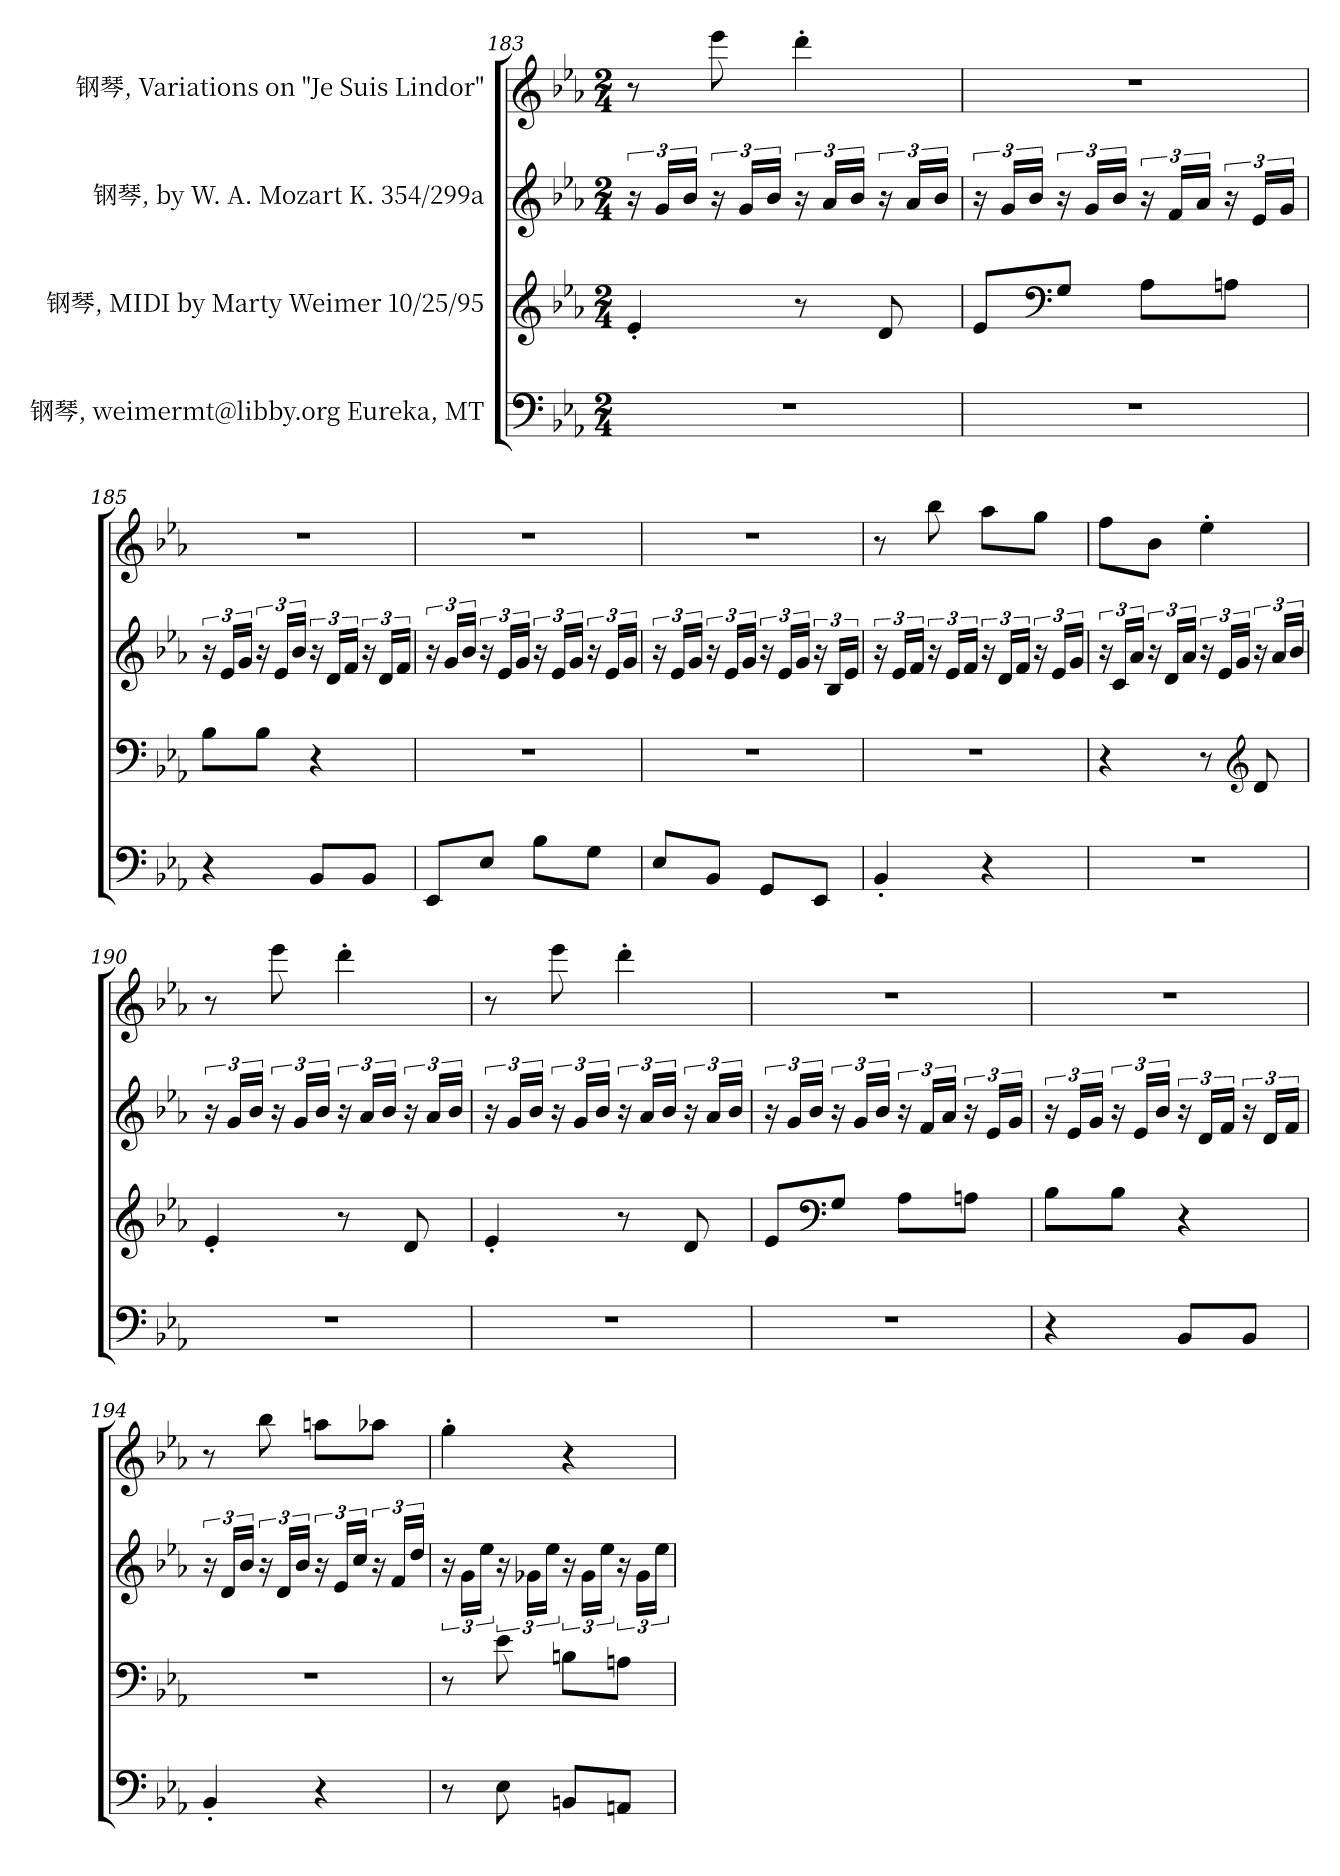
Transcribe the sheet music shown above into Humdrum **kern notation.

**kern	**kern	**kern	**kern
*part4	*part3	*part2	*part1
*staff4	*staff3	*staff2	*staff1
*I"钢琴, weimermt@libby.org  Eureka, MT	*I"钢琴, MIDI by Marty Weimer 10/25/95	*I"钢琴, by W. A. Mozart  K. 354/299a	*I"钢琴, Variations on &quot;Je Suis Lindor&quot;
*clefF4	*clefG2	*clefG2	*clefG2
*k[b-e-a-]	*k[b-e-a-]	*k[b-e-a-]	*k[b-e-a-]
*M2/4	*M2/4	*M2/4	*M2/4
=183	=183	=183	=183
2r	4e-'/	24r	8r
.	.	24g/LL	.
.	.	24b-/JJ	.
.	.	24r	8eee-\
.	.	24g/LL	.
.	.	24b-/JJ	.
.	8r	24r	4ddd'\
.	.	24a-/LL	.
.	.	24b-/JJ	.
.	8d/	24r	.
.	.	24a-/LL	.
.	.	24b-/JJ	.
!!LO:LB:g=z
=184	=184	=184	=184
2r	8e-/L	24r	2r
.	.	24g/LL	.
.	.	24b-/JJ	.
*	*clefF4	*	*
.	8G/J	24r	.
.	.	24g/LL	.
.	.	24b-/JJ	.
.	8A-\L	24r	.
.	.	24f/LL	.
.	.	24a-/JJ	.
.	8An\J	24r	.
.	.	24e-/LL	.
.	.	24g/JJ	.
=185	=185	=185	=185
4r	8B-\L	24r	2r
.	.	24e-/LL	.
.	.	24g/JJ	.
.	8B-\J	24r	.
.	.	24e-/LL	.
.	.	24b-/JJ	.
8BB-/L	4r	24r	.
.	.	24d/LL	.
.	.	24f/JJ	.
8BB-/J	.	24r	.
.	.	24d/LL	.
.	.	24f/JJ	.
=186	=186	=186	=186
8EE-/L	2r	24r	2r
.	.	24g/LL	.
.	.	24b-/JJ	.
8E-/J	.	24r	.
.	.	24e-/LL	.
.	.	24g/JJ	.
8B-\L	.	24r	.
.	.	24e-/LL	.
.	.	24g/JJ	.
8G\J	.	24r	.
.	.	24e-/LL	.
.	.	24g/JJ	.
!!LO:LB:g=z
=187	=187	=187	=187
8E-/L	2r	24r	2r
.	.	24e-/LL	.
.	.	24g/JJ	.
8BB-/J	.	24r	.
.	.	24e-/LL	.
.	.	24g/JJ	.
8GG/L	.	24r	.
.	.	24e-/LL	.
.	.	24g/JJ	.
8EE-/J	.	24r	.
.	.	24B-/LL	.
.	.	24e-/JJ	.
=188	=188	=188	=188
4BB-'/	2r	24r	8r
.	.	24e-/LL	.
.	.	24f/JJ	.
.	.	24r	8bb-\
.	.	24e-/LL	.
.	.	24f/JJ	.
4r	.	24r	8aa-\L
.	.	24d/LL	.
.	.	24f/JJ	.
.	.	24r	8gg\J
.	.	24e-/LL	.
.	.	24g/JJ	.
=189	=189	=189	=189
2r	4r	24r	8ff\L
.	.	24c/LL	.
.	.	24a-/JJ	.
.	.	24r	8b-\J
.	.	24d/LL	.
.	.	24a-/JJ	.
.	8r	24r	4ee-'\
.	.	24e-/LL	.
.	.	24g/JJ	.
*	*clefG2	*	*
.	8d/	24r	.
.	.	24a-/LL	.
.	.	24b-/JJ	.
!!LO:PB:g=z
=190	=190	=190	=190
2r	4e-'/	24r	8r
.	.	24g/LL	.
.	.	24b-/JJ	.
.	.	24r	8eee-\
.	.	24g/LL	.
.	.	24b-/JJ	.
.	8r	24r	4ddd'\
.	.	24a-/LL	.
.	.	24b-/JJ	.
.	8d/	24r	.
.	.	24a-/LL	.
.	.	24b-/JJ	.
=191	=191	=191	=191
2r	4e-'/	24r	8r
.	.	24g/LL	.
.	.	24b-/JJ	.
.	.	24r	8eee-\
.	.	24g/LL	.
.	.	24b-/JJ	.
.	8r	24r	4ddd'\
.	.	24a-/LL	.
.	.	24b-/JJ	.
.	8d/	24r	.
.	.	24a-/LL	.
.	.	24b-/JJ	.
=192	=192	=192	=192
2r	8e-/L	24r	2r
.	.	24g/LL	.
.	.	24b-/JJ	.
*	*clefF4	*	*
.	8G/J	24r	.
.	.	24g/LL	.
.	.	24b-/JJ	.
.	8A-\L	24r	.
.	.	24f/LL	.
.	.	24a-/JJ	.
.	8An\J	24r	.
.	.	24e-/LL	.
.	.	24g/JJ	.
!!LO:LB:g=z
=193	=193	=193	=193
4r	8B-\L	24r	2r
.	.	24e-/LL	.
.	.	24g/JJ	.
.	8B-\J	24r	.
.	.	24e-/LL	.
.	.	24b-/JJ	.
8BB-/L	4r	24r	.
.	.	24d/LL	.
.	.	24f/JJ	.
8BB-/J	.	24r	.
.	.	24d/LL	.
.	.	24f/JJ	.
=194	=194	=194	=194
4BB-'/	2r	24r	8r
.	.	24d/LL	.
.	.	24b-/JJ	.
.	.	24r	8bb-\
.	.	24d/LL	.
.	.	24b-/JJ	.
4r	.	24r	8aan\L
.	.	24e-/LL	.
.	.	24cc/JJ	.
.	.	24r	8aa-X\J
.	.	24f/LL	.
.	.	24dd/JJ	.
=195	=195	=195	=195
8r	8r	24r	4gg'\
.	.	24g\LL	.
.	.	24ee-\JJ	.
8E-\	8e-\	24r	.
.	.	24g-X\LL	.
.	.	24ee-\JJ	.
8BBn/L	8Bn\L	24r	4r
.	.	24g-\LL	.
.	.	24ee-\JJ	.
8AAn/J	8An\J	24r	.
.	.	24g-\LL	.
.	.	24ee-\JJ	.
=	=	=	=
*-	*-	*-	*-
